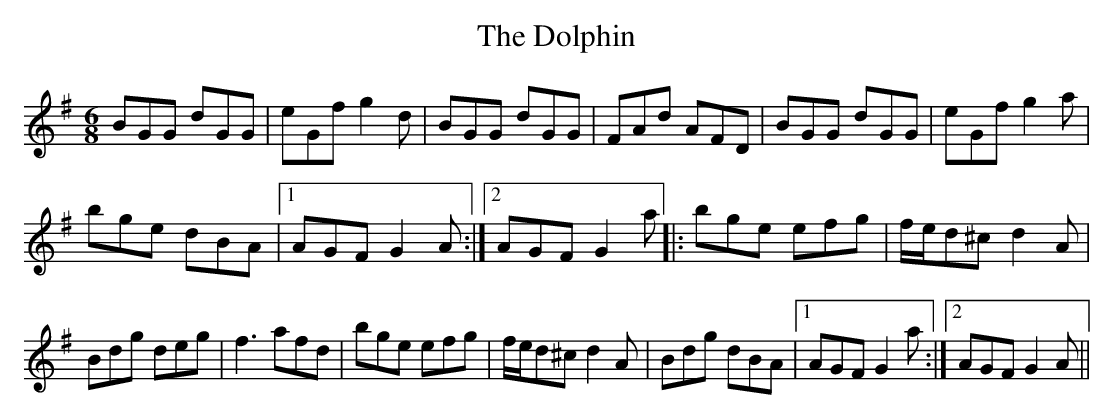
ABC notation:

X:1
T:Dolphin, The
M:6/8
K:G
BGG dGG|eGf g2d|BGG dGG|FAd AFD|BGG dGG|eGf g2a|
bge dBA|1 AGF G2A:|2 AGF G2a|:bge efg|f/e/d^c d2A|
Bdg deg|f3 afd|bge efg|f/e/d^c d2A|Bdg dBA|1 AGF G2a:|2 AGF G2A||
